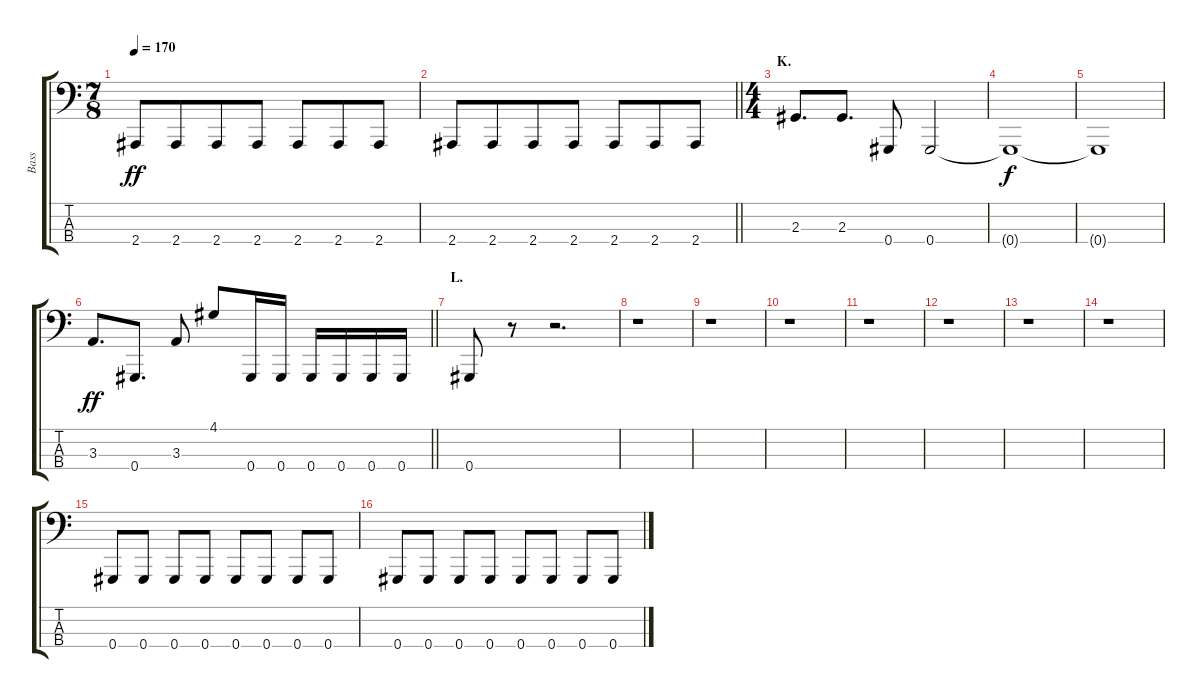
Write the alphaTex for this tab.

\track ("Bass" "Bass") {instrument electricbasspick}
\staff {score tabs}
\tuning (E2 B1 Gb1 Ab0) {hide}
\ts (7 8)
\tempo 170
\clef f4
\ks c
2.4.8{dy ff} 2.4.8 2.4.8 2.4.8 2.4.8 2.4.8 2.4.8 |
\barLineRight lightlight
2.4.8 2.4.8 2.4.8 2.4.8 2.4.8 2.4.8 2.4.8 |
\ts (4 4)
\section ("" "K.")
2.3.8{d} 2.3.8{d} 0.4.8 0.4.2 |
0.4{t}.1{dy f} |
0.4{t}.1 |
\barLineRight lightlight
3.3.8{d dy ff} 0.4.8{d} 3.3.8 4.1.8 0.4.16 0.4.16 0.4.16 0.4.16 0.4.16 0.4.16 |
\section ("" "L.")
0.4.8 r.8 r.2{d} |
r.1 |
r.1 |
r.1 |
r.1 |
r.1 |
r.1 |
r.1 |
0.4.8 0.4.8 0.4.8 0.4.8 0.4.8 0.4.8 0.4.8 0.4.8 |
0.4.8 0.4.8 0.4.8 0.4.8 0.4.8 0.4.8 0.4.8 0.4.8
